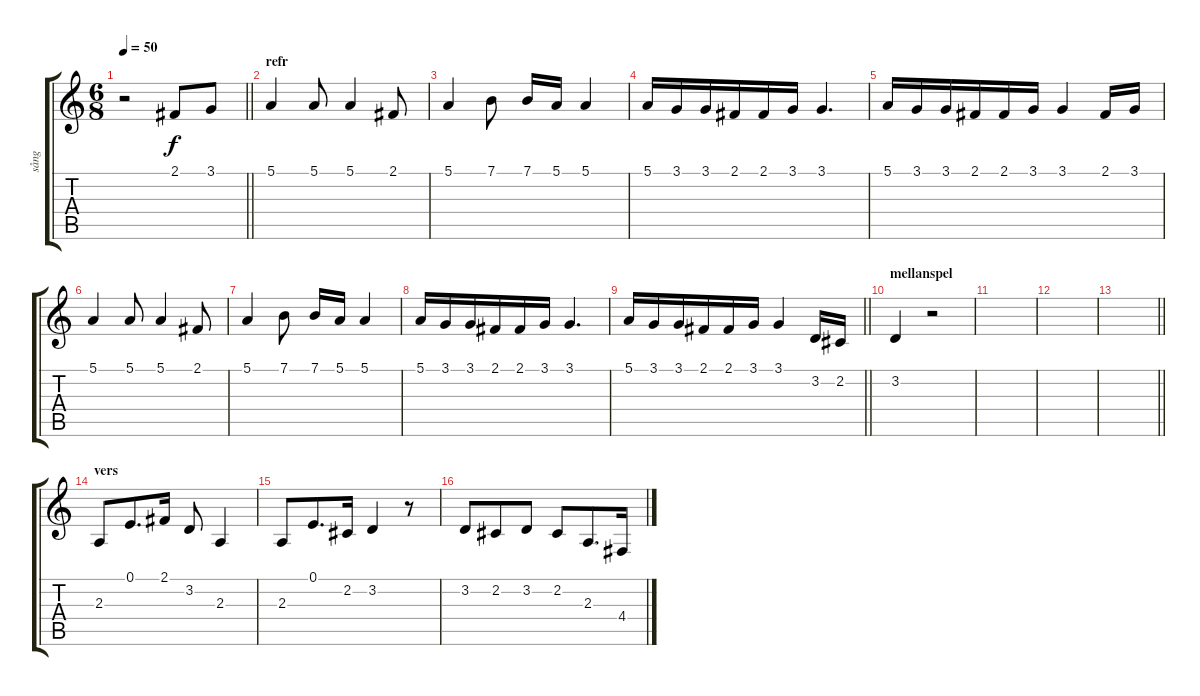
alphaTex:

\track ("sång" "sång") {instrument tenorsax}
\staff {score tabs}
\tuning (E4 B3 G3 D3 A2 E2) {hide}
\ts (6 8)
\tempo 50
\clef g2
\barLineRight lightlight
\ks c
r.2{dy f} 2.1.8 3.1.8 |
\section ("" "refr")
5.1.4 5.1.8 5.1.4 2.1.8 |
5.1.4 7.1.8 7.1.16 5.1.16 5.1.4 |
5.1.16 3.1.16 3.1.16 2.1.16 2.1.16 3.1.16 3.1.4{d} |
5.1.16 3.1.16 3.1.16 2.1.16 2.1.16 3.1.16 3.1.4 2.1.16 3.1.16 |
5.1.4 5.1.8 5.1.4 2.1.8 |
5.1.4 7.1.8 7.1.16 5.1.16 5.1.4 |
5.1.16 3.1.16 3.1.16 2.1.16 2.1.16 3.1.16 3.1.4{d} |
\barLineRight lightlight
5.1.16 3.1.16 3.1.16 2.1.16 2.1.16 3.1.16 3.1.4 3.2.16 2.2.16 |
\section ("" "mellanspel")
3.2.4 r.2 |
|
|
\barLineRight lightlight
|
\section ("" "vers")
2.3.8 0.1.8{d} 2.1.16 3.2.8 2.3.4 |
2.3.8 0.1.8{d} 2.2.16 3.2.4 r.8 |
3.2.8 2.2.8 3.2.8 2.2.8 2.3.8{d} 4.4.16
